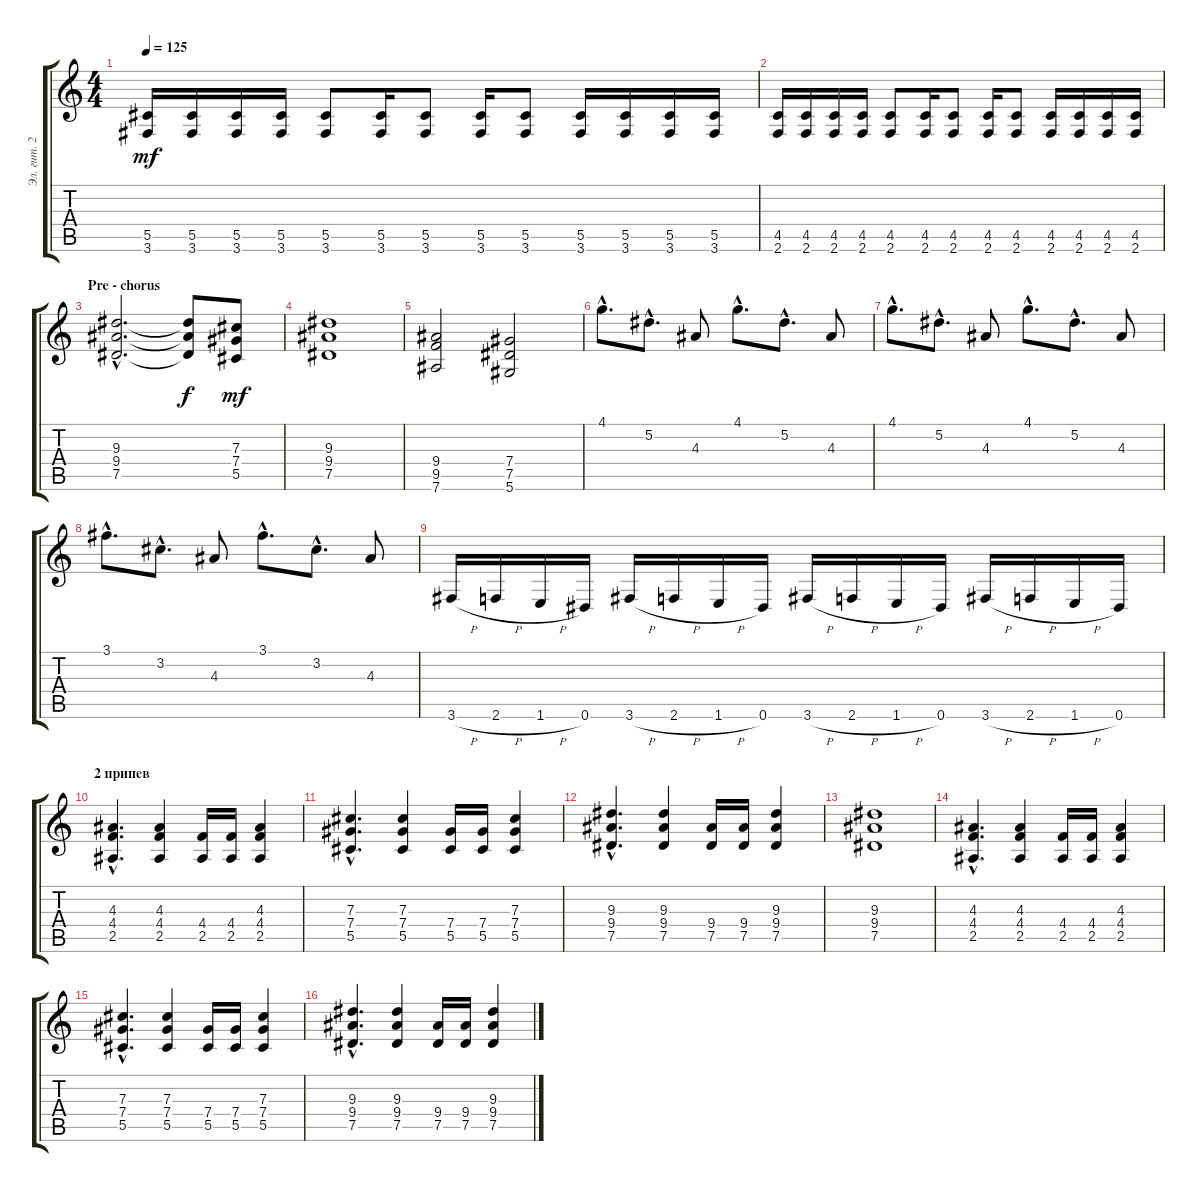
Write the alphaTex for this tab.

\track ("Эл. гит. 2" "Эл. гит. 2") {instrument distortionguitar}
\staff {score tabs}
\tuning (Eb4 Bb3 Gb3 Db3 Ab2 Eb2) {hide}
\ts (4 4)
\tempo 125
\clef g2
\ks c
(5.5 3.6).16{dy mf} (5.5 3.6).16 (5.5 3.6).16 (5.5 3.6).16 (5.5 3.6).8 (5.5 3.6).16 (5.5 3.6).8 (5.5 3.6).16 (5.5 3.6).8 (5.5 3.6).16 (5.5 3.6).16 (5.5 3.6).16 (5.5 3.6).16 |
(4.5 2.6).16 (4.5 2.6).16 (4.5 2.6).16 (4.5 2.6).16 (4.5 2.6).8 (4.5 2.6).16 (4.5 2.6).8 (4.5 2.6).16 (4.5 2.6).8 (4.5 2.6).16 (4.5 2.6).16 (4.5 2.6).16 (4.5 2.6).16 |
\section ("" "Pre - chorus")
(9.3{hac} 9.4{hac} 7.5{hac}).2{d} (9.3{t} 9.4{t} 7.5{t}).8{dy f} (7.3 7.4 5.5).8{dy mf} |
(9.3 9.4 7.5).1 |
(9.4 9.5 7.6).2 (7.4 7.5 5.6).2 |
4.1{hac}.8{d} 5.2{hac}.8{d} 4.3.8 4.1{hac}.8{d} 5.2{hac}.8{d} 4.3.8 |
4.1{hac}.8{d} 5.2{hac}.8{d} 4.3.8 4.1{hac}.8{d} 5.2{hac}.8{d} 4.3.8 |
3.1{hac}.8{d} 3.2{hac}.8{d} 4.3.8 3.1{hac}.8{d} 3.2{hac}.8{d} 4.3.8 |
3.6{h}.16 2.6{h}.16 1.6{h}.16 0.6.16 3.6{h}.16 2.6{h}.16 1.6{h}.16 0.6.16 3.6{h}.16 2.6{h}.16 1.6{h}.16 0.6.16 3.6{h}.16 2.6{h}.16 1.6{h}.16 0.6.16 |
\section ("" "2 припев")
(4.3{hac} 4.4{hac} 2.5{hac}).4{d} (4.3 4.4 2.5).4 (4.4 2.5).16 (4.4 2.5).16 (4.3 4.4 2.5).4 |
(7.3{hac} 7.4{hac} 5.5{hac}).4{d} (7.3 7.4 5.5).4 (7.4 5.5).16 (7.4 5.5).16 (7.3 7.4 5.5).4 |
(9.3{hac} 9.4{hac} 7.5{hac}).4{d} (9.3 9.4 7.5).4 (9.4 7.5).16 (9.4 7.5).16 (9.3 9.4 7.5).4 |
(9.3 9.4 7.5).1 |
(4.3{hac} 4.4{hac} 2.5{hac}).4{d} (4.3 4.4 2.5).4 (4.4 2.5).16 (4.4 2.5).16 (4.3 4.4 2.5).4 |
(7.3{hac} 7.4{hac} 5.5{hac}).4{d} (7.3 7.4 5.5).4 (7.4 5.5).16 (7.4 5.5).16 (7.3 7.4 5.5).4 |
(9.3{hac} 9.4{hac} 7.5{hac}).4{d} (9.3 9.4 7.5).4 (9.4 7.5).16 (9.4 7.5).16 (9.3 9.4 7.5).4
